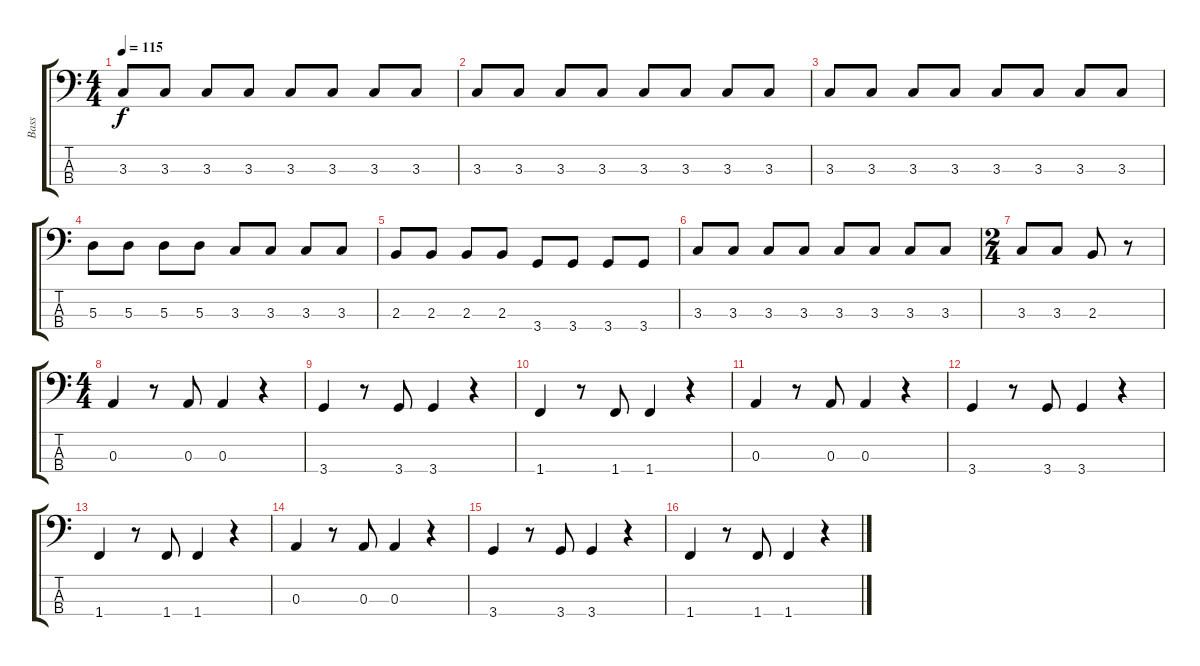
\track ("Bass" "Bass") {instrument electricbassfinger}
\staff {score tabs}
\tuning (G2 D2 A1 E1) {hide}
\ts (4 4)
\tempo 115
\clef f4
\ks c
3.3.8{dy f} 3.3.8 3.3.8 3.3.8 3.3.8 3.3.8 3.3.8 3.3.8 |
3.3.8 3.3.8 3.3.8 3.3.8 3.3.8 3.3.8 3.3.8 3.3.8 |
3.3.8 3.3.8 3.3.8 3.3.8 3.3.8 3.3.8 3.3.8 3.3.8 |
5.3.8 5.3.8 5.3.8 5.3.8 3.3.8 3.3.8 3.3.8 3.3.8 |
2.3.8 2.3.8 2.3.8 2.3.8 3.4.8 3.4.8 3.4.8 3.4.8 |
3.3.8 3.3.8 3.3.8 3.3.8 3.3.8 3.3.8 3.3.8 3.3.8 |
\ts (2 4)
3.3.8 3.3.8 2.3.8 r.8 |
\ts (4 4)
0.3.4 r.8 0.3.8 0.3.4 r.4 |
3.4.4 r.8 3.4.8 3.4.4 r.4 |
1.4.4 r.8 1.4.8 1.4.4 r.4 |
0.3.4 r.8 0.3.8 0.3.4 r.4 |
3.4.4 r.8 3.4.8 3.4.4 r.4 |
1.4.4 r.8 1.4.8 1.4.4 r.4 |
0.3.4 r.8 0.3.8 0.3.4 r.4 |
3.4.4 r.8 3.4.8 3.4.4 r.4 |
1.4.4 r.8 1.4.8 1.4.4 r.4
